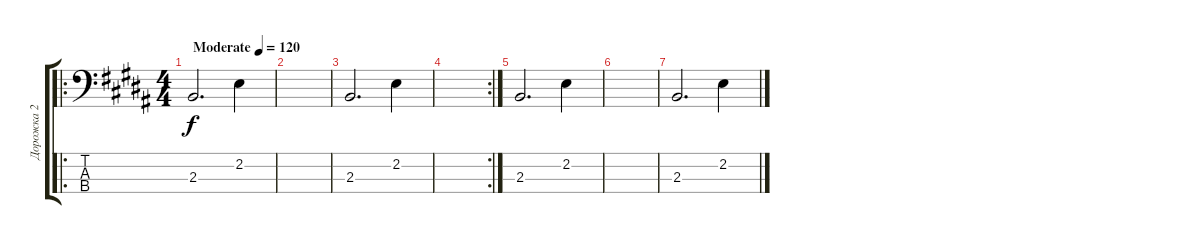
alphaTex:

\track ("Дорожка 2" "Дорожка 2") {mute instrument electricbassfinger}
\staff {score tabs}
\tuning (G2 D2 A1 E1) {hide}
\ro
\ts (4 4)
\tempo (120 "Moderate")
\clef f4
\ks b
2.3.2{d dy f instrument electricbassfinger} 2.2.4 |
|
2.3.2{d} 2.2.4 |
\rc 2
|
2.3.2{d} 2.2.4 |
|
2.3.2{d} 2.2.4
